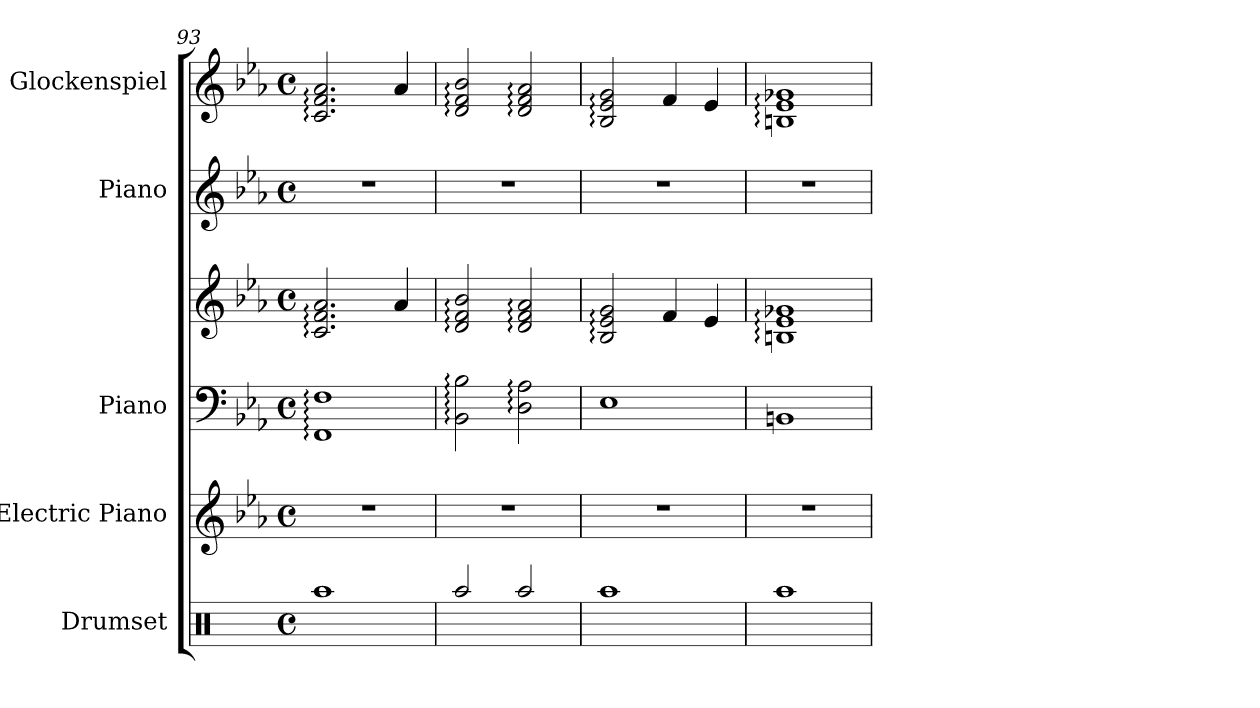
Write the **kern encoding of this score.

**kern	**kern	**kern	**kern	**kern	**kern
*part5	*part4	*part3	*part3	*part2	*part1
*staff6	*staff5	*staff4	*staff3	*staff2	*staff1
*I"Drumset	*I"Electric Piano	*I"Piano	*	*I"Piano	*I"Glockenspiel
*I'Drs.	*I'El. Pno.	*I'Pno.	*	*I'Pno.	*I'Glk.
*clefX	*clefG2	*clefF4	*clefG2	*clefG2	*clefG2
*	*	*	*	*	*ITrd-14c-24
*k[]	*k[b-e-a-]	*k[b-e-a-]	*k[b-e-a-]	*k[b-e-a-]	*k[b-e-a-]
*M4/4	*M4/4	*M4/4	*M4/4	*M4/4	*M4/4
*met(c)	*met(c)	*met(c)	*met(c)	*met(c)	*met(c)
=93	=93	=93	=93	=93	=93
1Raa	1r	1FF: 1F:	2.c/: 2.f/: 2.a-/:	1r	2.ccc/: 2.fff/: 2.aaa-/:
.	.	.	4a-/	.	4aaa-/
=94	=94	=94	=94	=94	=94
2Raa/	1r	2BB-\: 2B-\:	2d/: 2f/: 2b-/:	1r	2ddd/: 2fff/: 2bbb-/:
2Raa/	.	2D\: 2A-\:	2d/: 2f/: 2a-/:	.	2ddd/: 2fff/: 2aaa-/:
=95	=95	=95	=95	=95	=95
1Raa	1r	1E-:	2B-/: 2e-/: 2g/:	1r	2bb-/: 2eee-/: 2ggg/:
.	.	.	4f/	.	4fff/
.	.	.	4e-/	.	4eee-/
=96	=96	=96	=96	=96	=96
1Raa	1r	1BBn:	1Bn: 1e-: 1g-X:	1r	1bbn: 1eee-: 1ggg-X:
=	=	=	=	=	=
*-	*-	*-	*-	*-	*-
